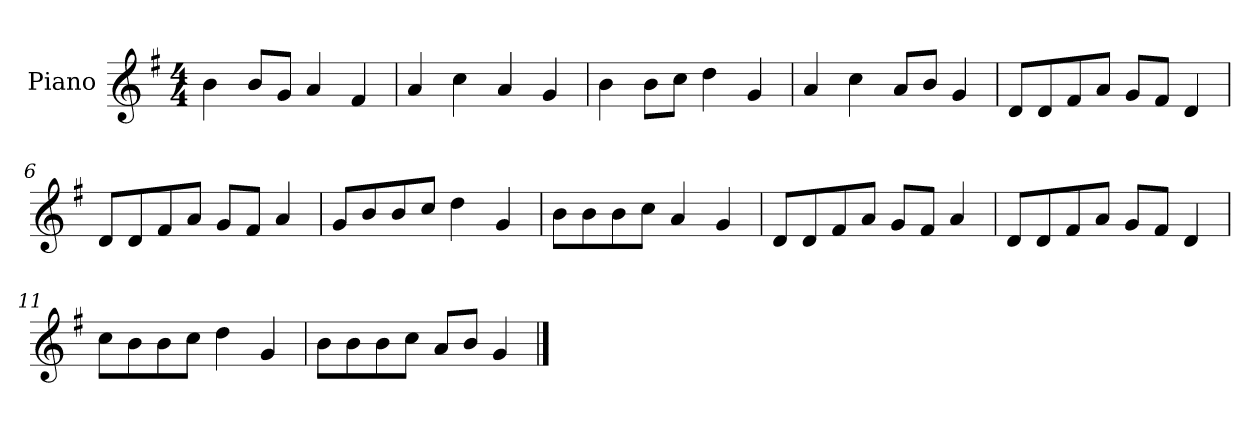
**kern
*part1
*staff1
*I"Piano
*I'P-no
*clefG2
*k[f#]
*M4/4
*MM90
=1
4b\
8b/L
8g/J
4a/
4f#/
=2
4a/
4cc\
4a/
4g/
=3
4b\
8b\L
8cc\J
4dd\
4g/
=4
4a/
4cc\
8a/L
8b/J
4g/
=5
8d/L
8d/
8f#/
8a/J
8g/L
8f#/J
4d/
=6
8d/L
8d/
8f#/
8a/J
8g/L
8f#/J
4a/
!!LO:LB:g=z
=7
8g/L
8b/
8b/
8cc/J
4dd\
4g/
=8
8b\L
8b\
8b\
8cc\J
4a/
4g/
=9
8d/L
8d/
8f#/
8a/J
8g/L
8f#/J
4a/
=10
8d/L
8d/
8f#/
8a/J
8g/L
8f#/J
4d/
=11
8cc\L
8b\
8b\
8cc\J
4dd\
4g/
=12
8b\L
8b\
8b\
8cc\J
8a/L
8b/J
4g/
==
*-
